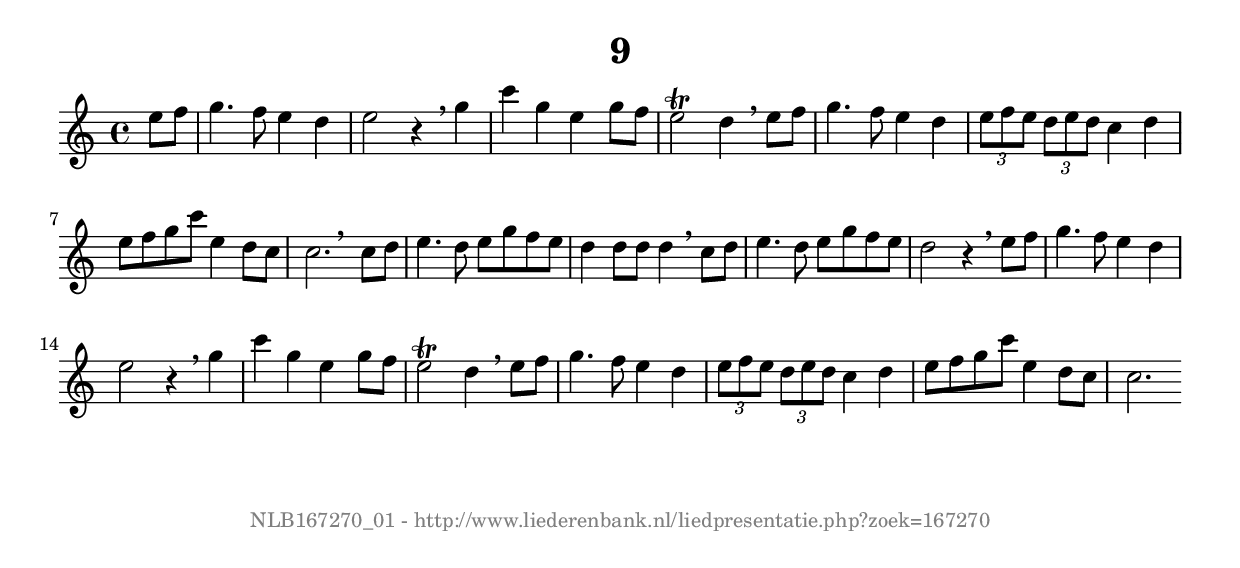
%
% produced by wce2krn 1.64 (7 June 2014)
%
\version"2.16"
#(append! paper-alist '(("long" . (cons (* 210 mm) (* 2000 mm)))))
#(set-default-paper-size "long")
sb = {\breathe}
mBreak = {\breathe }
bBreak = {\breathe }
x = {\once\override NoteHead #'style = #'cross }
gl=\glissando
itime={\override Staff.TimeSignature #'stencil = ##f }
ficta = {\once\set suggestAccidentals = ##t}
fine = {\once\override Score.RehearsalMark #'self-alignment-X = #1 \mark \markup {\italic{Fine}}}
dc = {\once\override Score.RehearsalMark #'self-alignment-X = #1 \mark \markup {\italic{D.C.}}}
dcf = {\once\override Score.RehearsalMark #'self-alignment-X = #1 \mark \markup {\italic{D.C. al Fine}}}
dcc = {\once\override Score.RehearsalMark #'self-alignment-X = #1 \mark \markup {\italic{D.C. al Coda}}}
ds = {\once\override Score.RehearsalMark #'self-alignment-X = #1 \mark \markup {\italic{D.S.}}}
dsf = {\once\override Score.RehearsalMark #'self-alignment-X = #1 \mark \markup {\italic{D.S. al Fine}}}
dsc = {\once\override Score.RehearsalMark #'self-alignment-X = #1 \mark \markup {\italic{D.S. al Coda}}}
pv = {\set Score.repeatCommands = #'((volta "1"))}
sv = {\set Score.repeatCommands = #'((volta "2"))}
tv = {\set Score.repeatCommands = #'((volta "3"))}
qv = {\set Score.repeatCommands = #'((volta "4"))}
xv = {\set Score.repeatCommands = #'((volta #f))}
\header{ tagline = ""
title = "9"
}
\score {{
\key c \major
\relative g''
{
\set melismaBusyProperties = #'()
\partial 32*8
\time 4/4
\tempo 4=120
\override Score.MetronomeMark #'transparent = ##t
\override Score.RehearsalMark #'break-visibility = #(vector #t #t #f)
e8 f g4. f8 e4 d e2 r4 \sb g4 c g e g8 f e2^\trill d4 \sb e8 f g4. f8 e4 d \times 2/3 { e8 f e } \times 2/3 { d e d } c4 d e8 f g c e,4 d8 c c2. \bar ":|:" \bBreak
c8 d e4. d8 e g f e d4 d8 d d4 \sb c8 d e4. d8 e g f e d2 r4 \sb e8 f g4. f8 e4 d e2 r4 \mBreak
g4 c g e g8 f e2^\trill d4 \sb e8 f g4. f8 e4 d \times 2/3 { e8 f e } \times 2/3 {d e d } c4 d e8 f g c e,4 d8 c c2. \bar ":|"
 }}
 \midi { }
 \layout {
            indent = 0.0\cm
}
}
\markup { \vspace #0 } \markup { \with-color #grey \fill-line { \center-column { \smaller "NLB167270_01 - http://www.liederenbank.nl/liedpresentatie.php?zoek=167270" } } }
